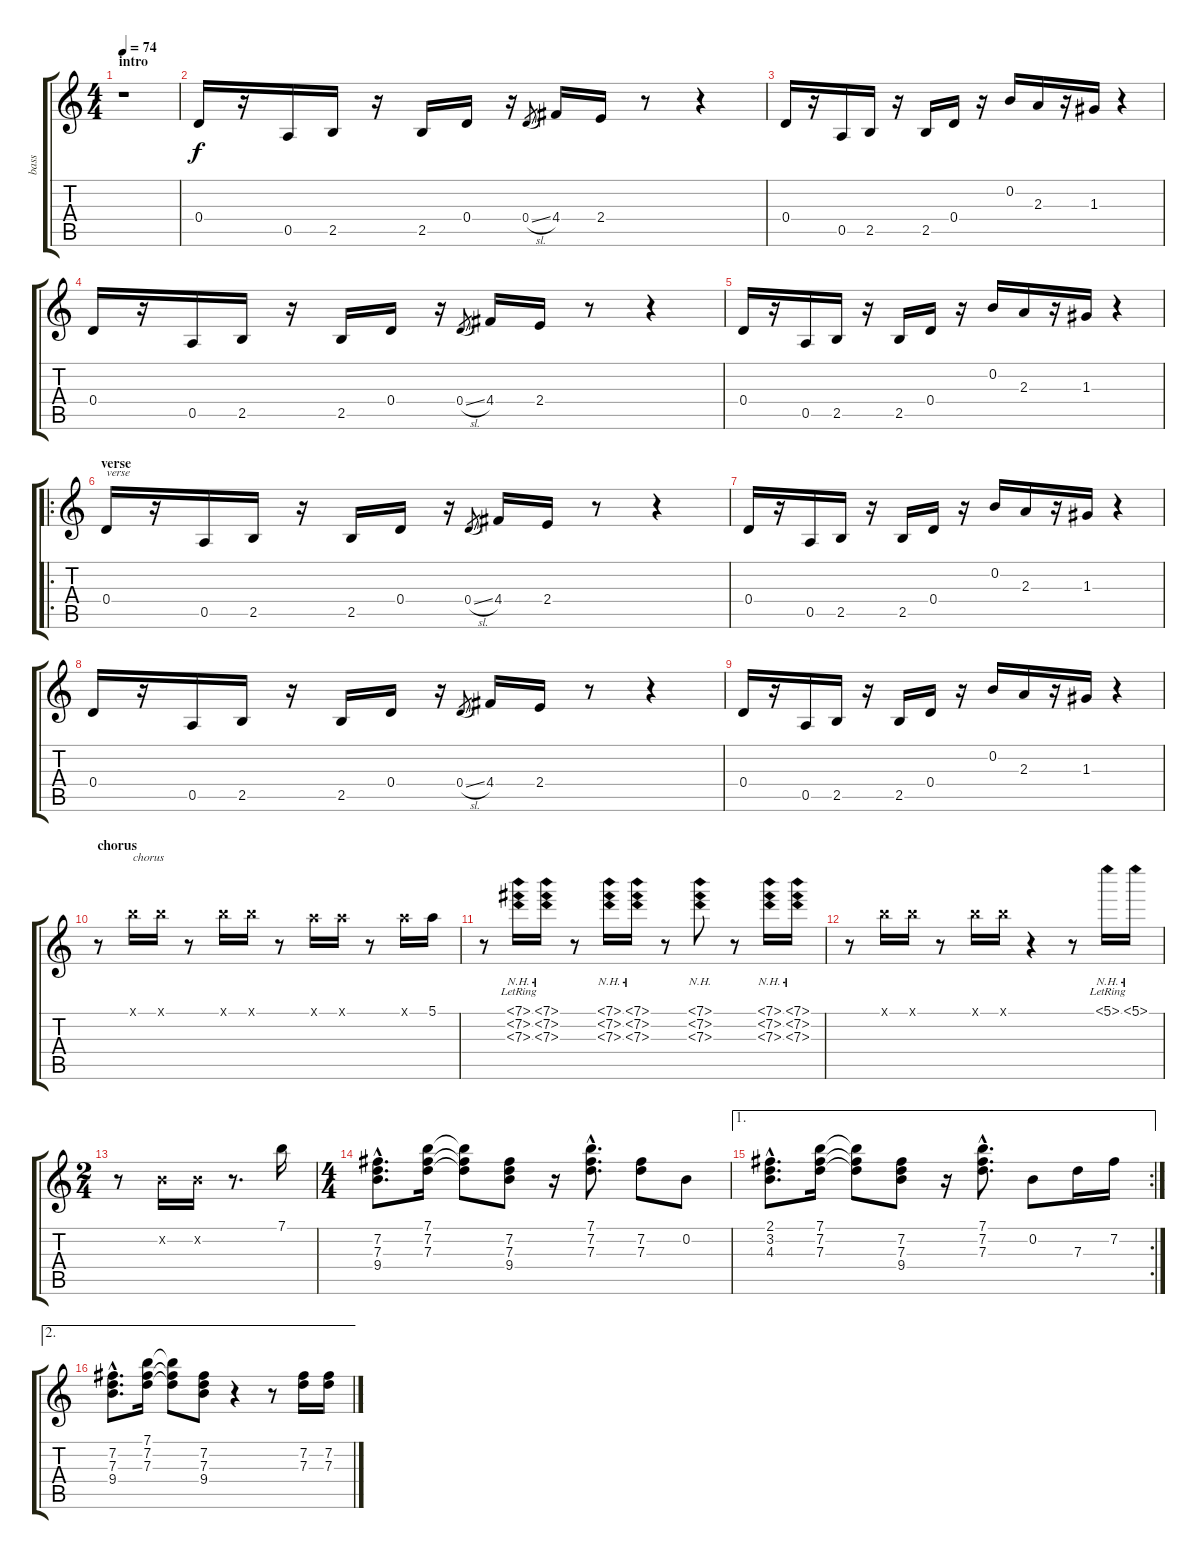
\track ("bass" "bass") {instrument electricbassfinger}
\staff {score tabs}
\tuning (E4 B3 G3 D3 A2 E2) {hide}
\ts (4 4)
\section ("" "intro")
\tempo 74
\clef g2
\ks c
r.1{dy f instrument electricbassfinger} |
0.4.16 r.16 0.5.16 2.5.16 r.16 2.5.16 0.4.16 r.16 0.4{sl}.8{gr} 4.4.16 2.4.16 r.8 r.4 |
0.4.16 r.16 0.5.16 2.5.16 r.16 2.5.16 0.4.16 r.16 0.2.16 2.3.16 r.16 1.3.16 r.4 |
0.4.16 r.16 0.5.16 2.5.16 r.16 2.5.16 0.4.16 r.16 0.4{sl}.8{gr} 4.4.16 2.4.16 r.8 r.4 |
0.4.16 r.16 0.5.16 2.5.16 r.16 2.5.16 0.4.16 r.16 0.2.16 2.3.16 r.16 1.3.16 r.4 |
\ro
\section ("" "verse")
0.4.16{txt "verse"} r.16 0.5.16 2.5.16 r.16 2.5.16 0.4.16 r.16 0.4{sl}.8{gr} 4.4.16 2.4.16 r.8 r.4 |
0.4.16 r.16 0.5.16 2.5.16 r.16 2.5.16 0.4.16 r.16 0.2.16 2.3.16 r.16 1.3.16 r.4 |
0.4.16 r.16 0.5.16 2.5.16 r.16 2.5.16 0.4.16 r.16 0.4{sl}.8{gr} 4.4.16 2.4.16 r.8 r.4 |
0.4.16 r.16 0.5.16 2.5.16 r.16 2.5.16 0.4.16 r.16 0.2.16 2.3.16 r.16 1.3.16 r.4 |
\section ("" " chorus")
r.8 7.1{x}.16{txt "chorus"} 7.1{x}.16 r.8 7.1{x}.16 7.1{x}.16 r.8 5.1{x}.16 5.1{x}.16 r.8 5.1{x}.16 5.1.16 |
r.8 (7.1{nh lr} 7.2{nh} 7.3{nh}).16 (7.1{nh} 7.2{nh} 7.3{nh}).16 r.8 (7.1{nh} 7.2{nh} 7.3{nh}).16 (7.1{nh} 7.2{nh} 7.3{nh}).16 r.8 (7.1{nh} 7.2{nh} 7.3{nh}).8 r.8 (7.1{nh} 7.2{nh} 7.3{nh}).16 (7.1{nh} 7.2{nh} 7.3{nh}).16 |
r.8 7.1{x}.16 7.1{x}.16 r.8 7.1{x}.16 7.1{x}.16 r.4 r.8 5.1{nh lr}.16 5.1{nh}.16 |
\ts (2 4)
r.8 0.2{x}.16 0.2{x}.16 r.8{d} 7.1.16 |
\ts (4 4)
(7.2{hac} 7.3{hac} 9.4{hac}).8{d} (7.1 7.2 7.3).16 (7.1{t} 7.2{t} 7.3{t}).8 (7.2 7.3 9.4).8 r.16 (7.1{hac} 7.2{hac} 7.3{hac}).8{d} (7.2 7.3).8 0.2.8 |
\ae 1
\rc 2
(2.1{hac} 3.2{hac} 4.3{hac}).8{d} (7.1 7.2 7.3).16 (7.1{t} 7.2{t} 7.3{t}).8 (7.2 7.3 9.4).8 r.16 (7.1{hac} 7.2{hac} 7.3{hac}).8{d} 0.2.8 7.3.16 7.2.16 |
\ae 2
(7.2{hac} 7.3{hac} 9.4{hac}).8{d} (7.1 7.2 7.3).16 (7.1{t} 7.2{t} 7.3{t}).8 (7.2 7.3 9.4).8 r.4 r.8 (7.2 7.3).16 (7.2 7.3).16
